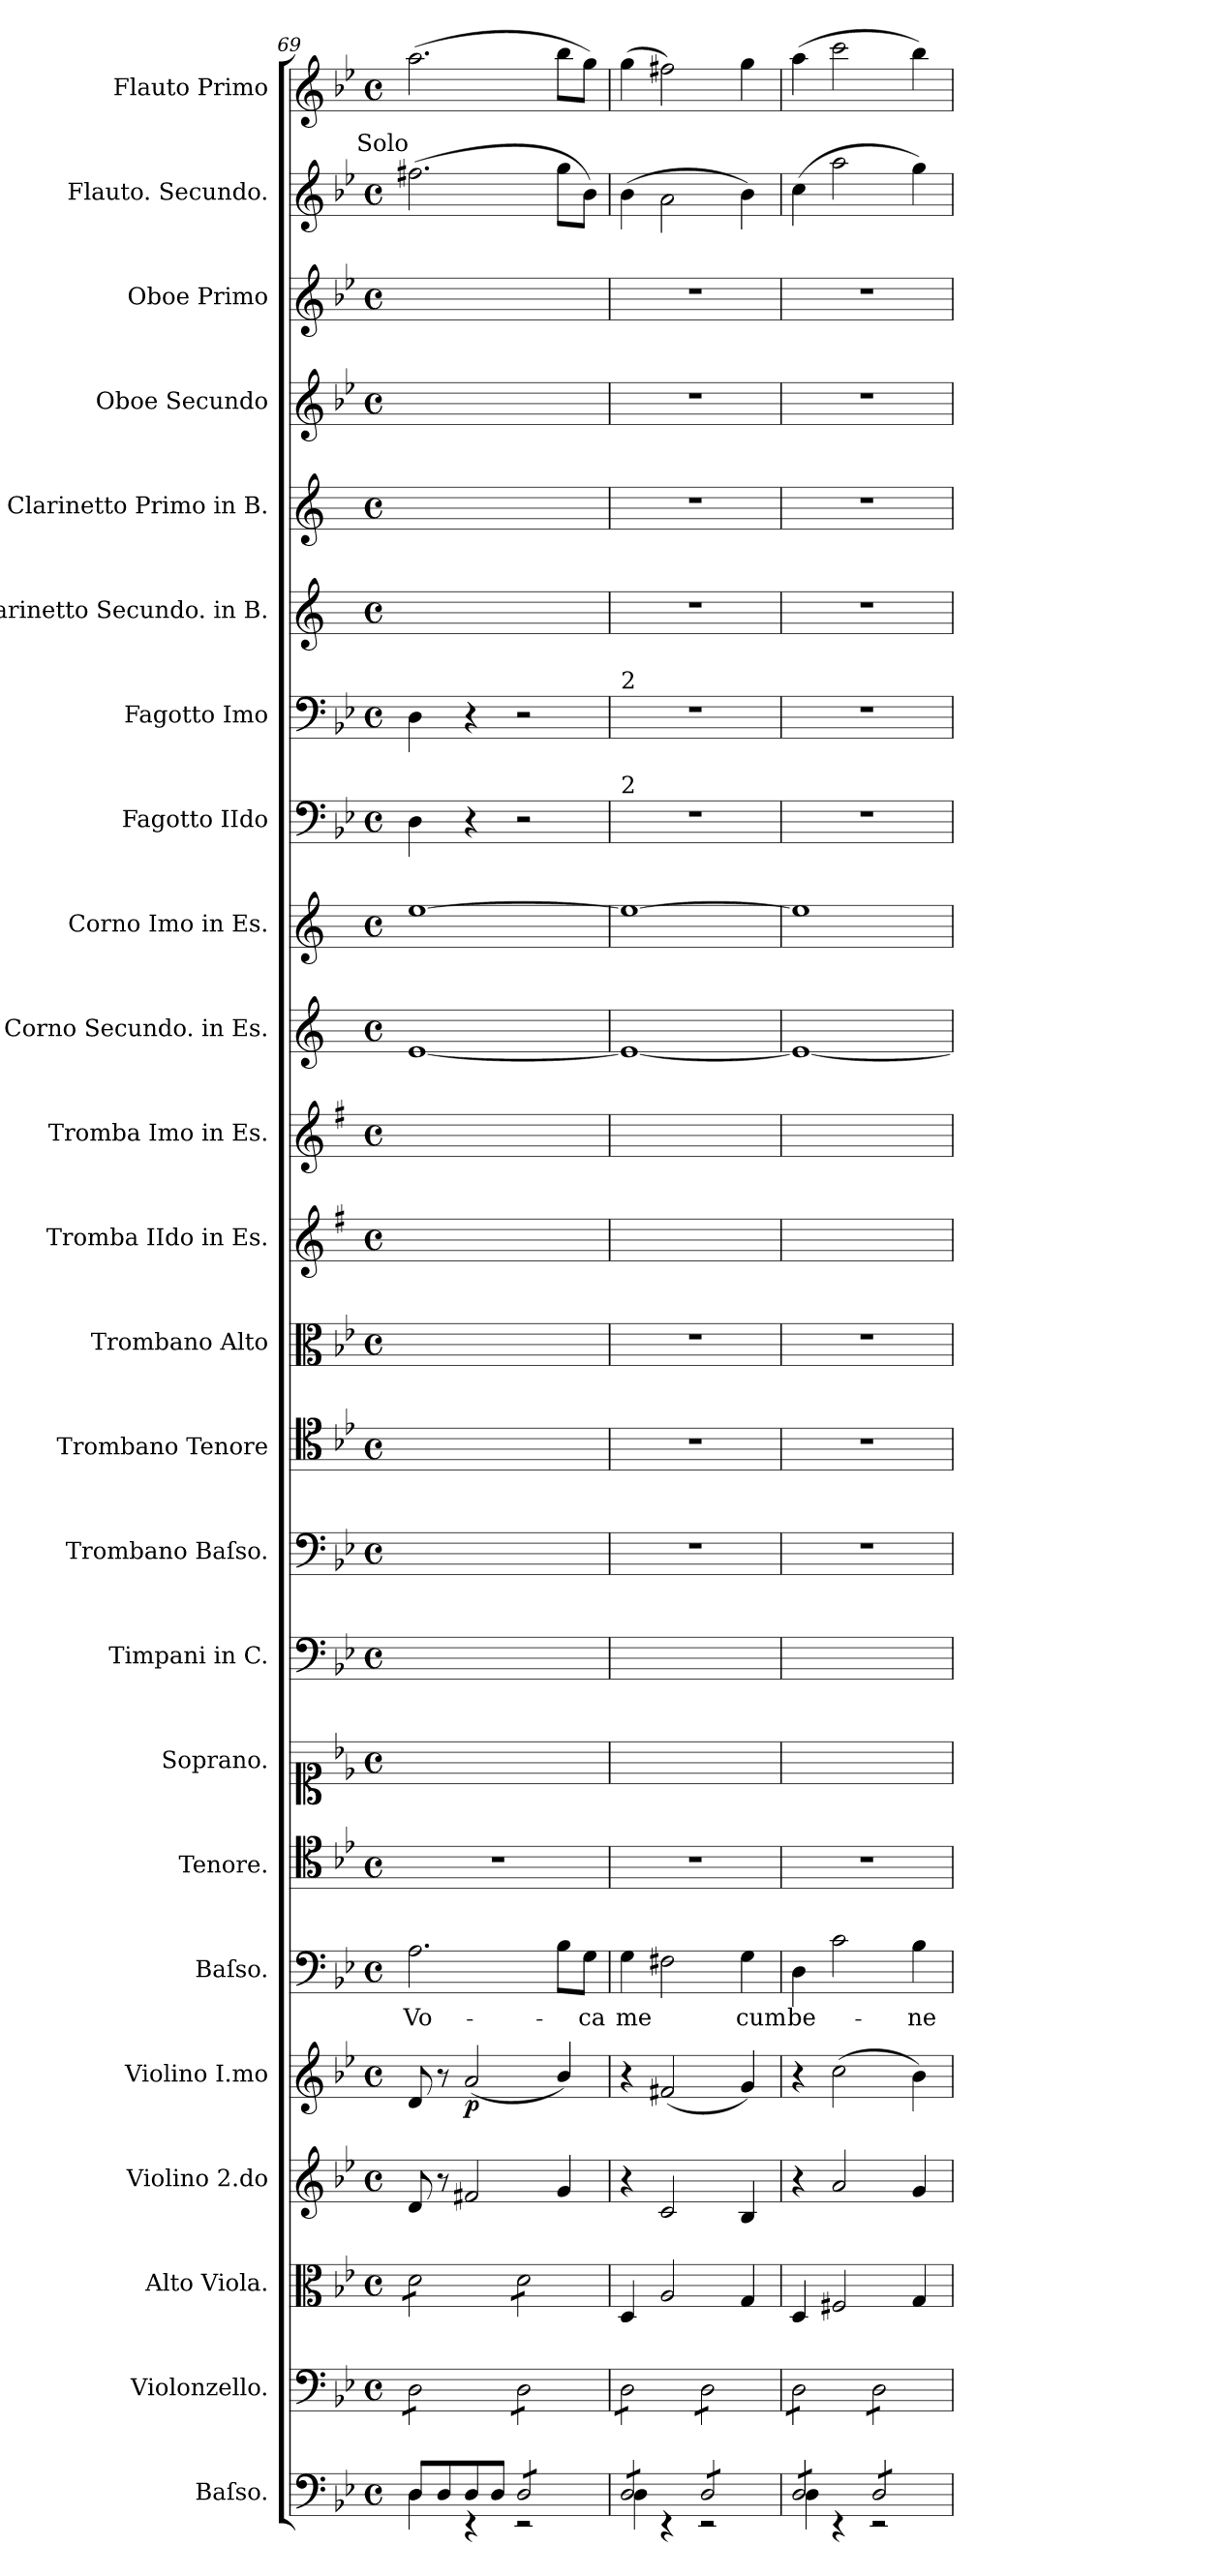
**kern	**dynam	**kern	**kern	**kern	**kern	**dynam	**kern	**text	**kern	**kern	**kern	**kern	**kern	**kern	**kern	**kern	**kern	**dynam	**kern	**dynam	**kern	**kern	**kern	**kern	**kern	**kern	**kern	**kern	**dynam
*part24	*part24	*part23	*part22	*part21	*part20	*part20	*part19	*part19	*part18	*part17	*part16	*part15	*part14	*part13	*part12	*part11	*part10	*part10	*part9	*part9	*part8	*part7	*part6	*part5	*part4	*part3	*part2	*part1	*part1
*staff24	*staff24	*staff23	*staff22	*staff21	*staff20	*staff20	*staff19	*staff19	*staff18	*staff17	*staff16	*staff15	*staff14	*staff13	*staff12	*staff11	*staff10	*staff10	*staff9	*staff9	*staff8	*staff7	*staff6	*staff5	*staff4	*staff3	*staff2	*staff1	*staff1
*I"Baſso.	*	*I"Violonzello.	*I"Alto Viola.	*I"Violino 2.do	*I"Violino I.mo	*	*I"Baſso.	*	*I"Tenore.	*I"Soprano.	*I"Timpani in C.	*I"Trombano Baſso.	*I"Trombano Tenore	*I"Trombano Alto	*I"Tromba IIdo in Es.	*I"Tromba Imo in Es.	*I"Corno Secundo. in Es.	*	*I"Corno Imo in Es.	*	*I"Fagotto IIdo	*I"Fagotto Imo	*I"Clarinetto Secundo. in B.	*I"Clarinetto Primo in B.	*I"Oboe Secundo	*I"Oboe Primo	*I"Flauto. Secundo.	*I"Flauto Primo	*
*I'b	*	*I'vlc	*I'a-vla	*I'vl 2	*I'vl 1	*	*I'B	*	*I'T	*I'S	*I'timp	*I'b-trb	*I't-trb	*I'a-trb	*I'tr 1 in E♭	*I'tr 2 in E♭	*I'cor 2 in B♭	*	*I'cor 1 in B♭	*	*I'fag 2	*I'fag 1	*I'cl 2 in B♭	*I'cl 1 in B♭	*I'ob 2	*I'ob 1	*I'fl 2	*I'fl 1	*
*clefF4	*	*clefF4	*clefC3	*clefG2	*clefG2	*	*clefF4	*	*clefC4	*clefC1	*clefF4	*clefF4	*clefC4	*clefC3	*clefG2	*clefG2	*clefG2	*	*clefG2	*	*clefF4	*clefF4	*clefG2	*clefG2	*clefG2	*clefG2	*clefG2	*clefG2	*
*	*	*	*	*	*	*	*	*	*	*	*	*	*	*	*ITrd-2c-3	*ITrd-2c-3	*ITrd1c2	*	*ITrd1c2	*	*	*	*ITrd1c2	*ITrd1c2	*	*	*	*	*
*k[b-e-]	*	*k[b-e-]	*k[b-e-]	*k[b-e-]	*k[b-e-]	*	*k[b-e-]	*	*k[b-e-]	*k[b-e-]	*k[b-e-]	*k[b-e-]	*k[b-e-]	*k[b-e-]	*k[b-e-]	*k[b-e-]	*k[b-e-]	*	*k[b-e-]	*	*k[b-e-]	*k[b-e-]	*k[b-e-]	*k[b-e-]	*k[b-e-]	*k[b-e-]	*k[b-e-]	*k[b-e-]	*
*g:	*	*g:	*g:	*g:	*g:	*	*g:	*	*g:	*g:	*g:	*g:	*g:	*g:	*g:	*g:	*g:	*	*g:	*	*g:	*g:	*g:	*g:	*g:	*g:	*g:	*g:	*
*M4/4	*	*M4/4	*M4/4	*M4/4	*M4/4	*	*M4/4	*	*M4/4	*M4/4	*M4/4	*M4/4	*M4/4	*M4/4	*M4/4	*M4/4	*M4/4	*	*M4/4	*	*M4/4	*M4/4	*M4/4	*M4/4	*M4/4	*M4/4	*M4/4	*M4/4	*
*met(c)	*	*met(c)	*met(c)	*met(c)	*met(c)	*	*met(c)	*	*met(c)	*met(c)	*met(c)	*met(c)	*met(c)	*met(c)	*met(c)	*met(c)	*met(c)	*	*met(c)	*	*met(c)	*met(c)	*met(c)	*met(c)	*met(c)	*met(c)	*met(c)	*met(c)	*
=69	=69	=69	=69	=69	=69	=69	=69	=69	=69	=69	=69	=69	=69	=69	=69	=69	=69	=69	=69	=69	=69	=69	=69	=69	=69	=69	=69	=69	=69
*^	*	*	*	*	*	*	*	*	*	*	*	*	*	*	*	*	*	*	*	*	*	*	*	*	*	*	*	*	*
!	!	!	!	!	!	!	!	!	!	!	!	!	!	!	!	!	!	!	!	!	!	!	!	!	!	!	!	!LO:TX:a:rj:t=Solo	!	!
!	!	!LO:DY:b	!	!	!	!	!	!	!	!	!	!	!	!	!	!	!	!	!LO:DY:b	!	!LO:DY:b	!	!	!	!	!	!	!	!	!LO:DY:b
*	*	*	*tremolo	*	*	*	*	*	*	*	*	*	*	*	*	*	*	*	*	*	*	*	*	*	*	*	*	*	*	*
*	*	*	*	*tremolo	*	*	*	*	*	*	*	*	*	*	*	*	*	*	*	*	*	*	*	*	*	*	*	*	*	*
8D/L	4D\	po	8D\L	8d\L	8d/	8d/	.	2.A\	Vo-	1r	1ryy	1ryy	1ryy	1ryy	1ryy	1ryy	1ryy	[1d	po	[1dd	po	4D\	4D\	1ryy	1ryy	1ryy	1ryy	(2.ff#X\	(2.aa\	po
8D/	.	.	8D\	8d\	8r	8r	.	.	.	.	.	.	.	.	.	.	.	.	.	.	.	.	.	.	.	.	.	.	.	.
8D/	4r	.	8D\	8d\	2f#X/	(2a/	p	.	.	.	.	.	.	.	.	.	.	.	.	.	.	4r	4r	.	.	.	.	.	.	.
8D/J	.	.	8D\J	8d\J	.	.	.	.	.	.	.	.	.	.	.	.	.	.	.	.	.	.	.	.	.	.	.	.	.	.
*tremolo	*	*	*	*	*	*	*	*	*	*	*	*	*	*	*	*	*	*	*	*	*	*	*	*	*	*	*	*	*	*
8D/L	2r	.	8D\L	8d\L	.	.	.	.	.	.	.	.	.	.	.	.	.	.	.	.	.	2r	2r	.	.	.	.	.	.	.
8D/	.	.	8D\	8d\	.	.	.	.	.	.	.	.	.	.	.	.	.	.	.	.	.	.	.	.	.	.	.	.	.	.
8D/	.	.	8D\	8d\	4g/	4b-/)	.	8B-\L	.	.	.	.	.	.	.	.	.	.	.	.	.	.	.	.	.	.	.	8gg\L	8bb-\L	.
8D/J	.	.	8D\J	8d\J	.	.	.	8G\J	-ca	.	.	.	.	.	.	.	.	.	.	.	.	.	.	.	.	.	.	8b-\J)	8gg\J)	.
*	*	*	*	*Xtremolo	*	*	*	*	*	*	*	*	*	*	*	*	*	*	*	*	*	*	*	*	*	*	*	*	*	*
=70	=70	=70	=70	=70	=70	=70	=70	=70	=70	=70	=70	=70	=70	=70	=70	=70	=70	=70	=70	=70	=70	=70	=70	=70	=70	=70	=70	=70	=70	=70
!	!	!	!	!	!	!	!	!	!	!	!	!	!	!	!	!	!	!	!	!	!	!	!LO:TX:a:t=2	!	!	!	!	!	!	!
!	!	!	!	!	!	!	!	!	!	!	!	!	!	!	!	!	!	!	!	!	!	!LO:TX:a:t=2	!	!	!	!	!	!	!	!
8D/L	4D\	.	8D\L	4D/	4r	4r	.	4G\	me	1r	1ryy	1ryy	1r	1r	1r	1ryy	1ryy	1d_	.	1dd_	.	1r	1r	1r	1r	1r	1r	(4b-\	(4gg\	.
8D/	.	.	8D\	.	.	.	.	.	.	.	.	.	.	.	.	.	.	.	.	.	.	.	.	.	.	.	.	.	.	.
8D/	4r	.	8D\	2A/	2c/	(2f#X/	.	2F#X\	.	.	.	.	.	.	.	.	.	.	.	.	.	.	.	.	.	.	.	2a\	2ff#X\)	.
8D/J	.	.	8D\J	.	.	.	.	.	.	.	.	.	.	.	.	.	.	.	.	.	.	.	.	.	.	.	.	.	.	.
8D/L	2r	.	8D\L	.	.	.	.	.	.	.	.	.	.	.	.	.	.	.	.	.	.	.	.	.	.	.	.	.	.	.
8D/	.	.	8D\	.	.	.	.	.	.	.	.	.	.	.	.	.	.	.	.	.	.	.	.	.	.	.	.	.	.	.
8D/	.	.	8D\	4G/	4B-/	4g/)	.	4G\	cum	.	.	.	.	.	.	.	.	.	.	.	.	.	.	.	.	.	.	4b-\)	4gg\	.
8D/J	.	.	8D\J	.	.	.	.	.	.	.	.	.	.	.	.	.	.	.	.	.	.	.	.	.	.	.	.	.	.	.
=71	=71	=71	=71	=71	=71	=71	=71	=71	=71	=71	=71	=71	=71	=71	=71	=71	=71	=71	=71	=71	=71	=71	=71	=71	=71	=71	=71	=71	=71	=71
8D/L	4D\	.	8D\L	4D/	4r	4r	.	4D\	be-	1r	1ryy	1ryy	1r	1r	1r	1ryy	1ryy	1d_	.	1dd]	.	1r	1r	1r	1r	1r	1r	(4cc\	(4aa\	.
8D/	.	.	8D\	.	.	.	.	.	.	.	.	.	.	.	.	.	.	.	.	.	.	.	.	.	.	.	.	.	.	.
8D/	4r	.	8D\	2F#X/	2a/	(2cc\	.	2c\	.	.	.	.	.	.	.	.	.	.	.	.	.	.	.	.	.	.	.	2aa\	2ccc\	.
8D/J	.	.	8D\J	.	.	.	.	.	.	.	.	.	.	.	.	.	.	.	.	.	.	.	.	.	.	.	.	.	.	.
8D/L	2r	.	8D\L	.	.	.	.	.	.	.	.	.	.	.	.	.	.	.	.	.	.	.	.	.	.	.	.	.	.	.
8D/	.	.	8D\	.	.	.	.	.	.	.	.	.	.	.	.	.	.	.	.	.	.	.	.	.	.	.	.	.	.	.
8D/	.	.	8D\	4G/	4g/	4b-\)	.	4B-\	-ne-	.	.	.	.	.	.	.	.	.	.	.	.	.	.	.	.	.	.	4gg\)	4bb-\)	.
8D/J	.	.	8D\J	.	.	.	.	.	.	.	.	.	.	.	.	.	.	.	.	.	.	.	.	.	.	.	.	.	.	.
*	*	*	*Xtremolo	*	*	*	*	*	*	*	*	*	*	*	*	*	*	*	*	*	*	*	*	*	*	*	*	*	*	*
*Xtremolo	*	*	*	*	*	*	*	*	*	*	*	*	*	*	*	*	*	*	*	*	*	*	*	*	*	*	*	*	*	*
*v	*v	*	*	*	*	*	*	*	*	*	*	*	*	*	*	*	*	*	*	*	*	*	*	*	*	*	*	*	*	*
=	=	=	=	=	=	=	=	=	=	=	=	=	=	=	=	=	=	=	=	=	=	=	=	=	=	=	=	=	=
*-	*-	*-	*-	*-	*-	*-	*-	*-	*-	*-	*-	*-	*-	*-	*-	*-	*-	*-	*-	*-	*-	*-	*-	*-	*-	*-	*-	*-	*-
